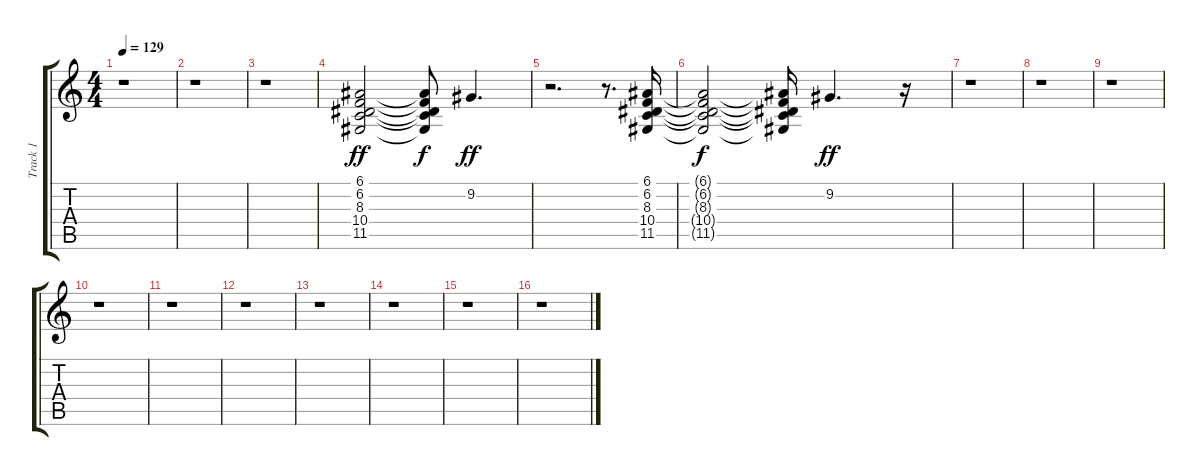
\track ("Track 1" "Track 1") {instrument pad4choir}
\staff {score tabs}
\tuning (E4 B3 G3 D3 A2 E2) {hide}
\ts (4 4)
\tempo 129
\clef g2
\ks c
r.1{dy ff} |
r.1 |
r.1 |
(6.1 6.2 8.3 10.4 11.5).2 (6.1{t} 6.2{t} 8.3{t} 10.4{t} 11.5{t}).8{dy f} 9.2.4{d dy ff} |
r.2{d} r.8{d} (6.1 6.2 8.3 10.4 11.5).16 |
(6.1{t} 6.2{t} 8.3{t} 10.4{t} 11.5{t}).2{dy f} (6.1{t} 6.2{t} 8.3{t} 10.4{t} 11.5{t}).16 9.2.4{d dy ff} r.16 |
r.1 |
r.1 |
r.1 |
r.1 |
r.1 |
r.1 |
r.1 |
r.1 |
r.1 |
r.1
